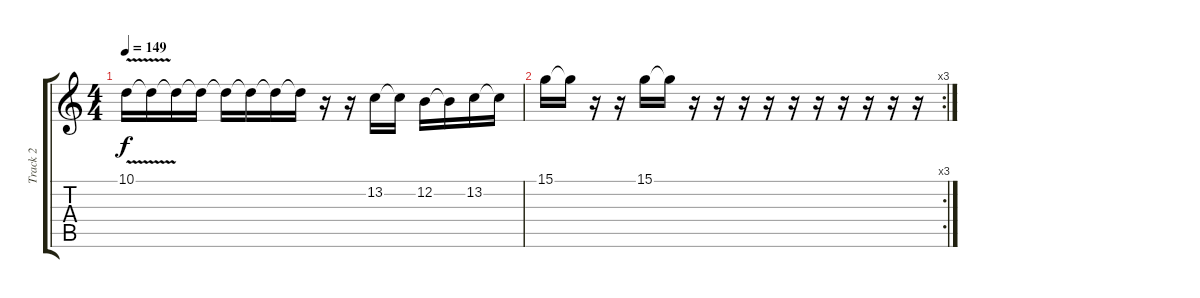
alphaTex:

\track ("Track 2" "Track 2") {instrument lead5charang}
\staff {score tabs}
\tuning (E4 B3 G3 D3 A2 E2) {hide}
\ts (4 4)
\tempo 149
\clef g2
\ks c
10.1{v}.16{dy f} 10.1{t}.16 10.1{t}.16 10.1{t}.16 10.1{t}.16 10.1{t}.16 10.1{t}.16 10.1{t}.16 r.16 r.16 13.2.16 13.2{t}.16 12.2.16 12.2{t}.16 13.2.16 13.2{t}.16 |
\rc 3
15.1.16 15.1{t}.16 r.16 r.16 15.1.16 15.1{t}.16 r.16 r.16 r.16 r.16 r.16 r.16 r.16 r.16 r.16 r.16
